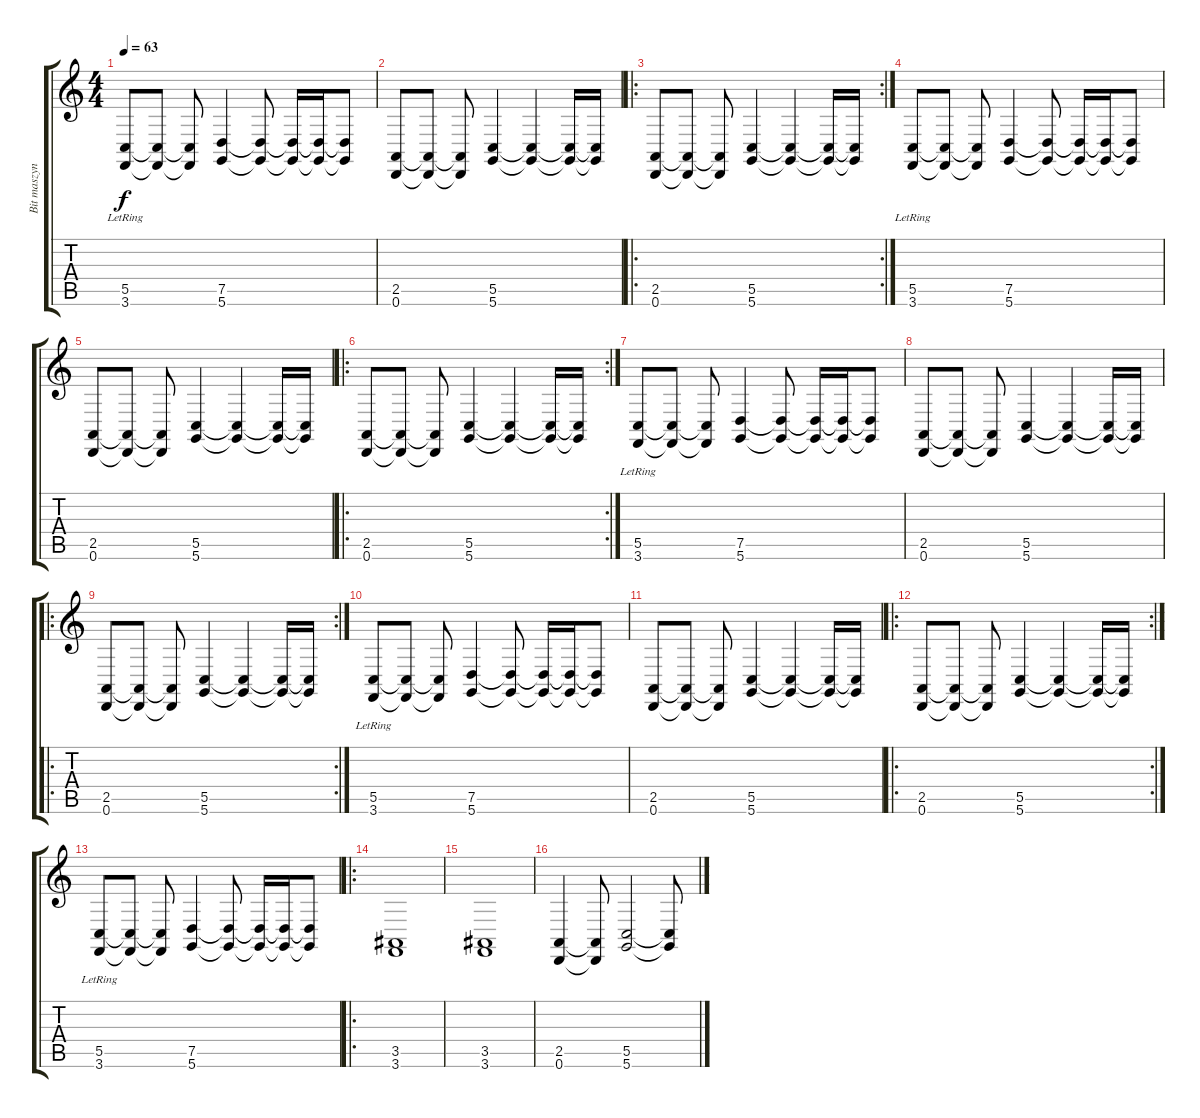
\track ("Bit maszyna" "Bit maszyn") {instrument choiraahs}
\staff {score tabs}
\tuning (D4 A3 F3 C3 G2 D2) {hide}
\ts (4 4)
\tempo 63
\clef g2
\ks c
(5.5 3.6{lr}).8{dy f} (5.5{t} 3.6{t}).8 (5.5{t} 3.6{t}).8 (7.5 5.6).4 (7.5{t} 5.6{t}).8 (7.5{t} 5.6{t}).16 (7.5{t} 5.6{t}).16 (7.5{t} 5.6{t}).8 |
(2.5 0.6).8 (2.5{t} 0.6{t}).8 (2.5{t} 0.6{t}).8 (5.5 5.6).4 (5.5{t} 5.6{t}).4 (5.5{t} 5.6{t}).16 (5.5{t} 5.6{t}).16 |
\ro
\rc 2
(2.5 0.6).8 (2.5{t} 0.6{t}).8 (2.5{t} 0.6{t}).8 (5.5 5.6).4 (5.5{t} 5.6{t}).4 (5.5{t} 5.6{t}).16 (5.5{t} 5.6{t}).16 |
(5.5 3.6{lr}).8 (5.5{t} 3.6{t}).8 (5.5{t} 3.6{t}).8 (7.5 5.6).4 (7.5{t} 5.6{t}).8 (7.5{t} 5.6{t}).16 (7.5{t} 5.6{t}).16 (7.5{t} 5.6{t}).8 |
(2.5 0.6).8 (2.5{t} 0.6{t}).8 (2.5{t} 0.6{t}).8 (5.5 5.6).4 (5.5{t} 5.6{t}).4 (5.5{t} 5.6{t}).16 (5.5{t} 5.6{t}).16 |
\ro
\rc 2
(2.5 0.6).8 (2.5{t} 0.6{t}).8 (2.5{t} 0.6{t}).8 (5.5 5.6).4 (5.5{t} 5.6{t}).4 (5.5{t} 5.6{t}).16 (5.5{t} 5.6{t}).16 |
(5.5 3.6{lr}).8 (5.5{t} 3.6{t}).8 (5.5{t} 3.6{t}).8 (7.5 5.6).4 (7.5{t} 5.6{t}).8 (7.5{t} 5.6{t}).16 (7.5{t} 5.6{t}).16 (7.5{t} 5.6{t}).8 |
(2.5 0.6).8 (2.5{t} 0.6{t}).8 (2.5{t} 0.6{t}).8 (5.5 5.6).4 (5.5{t} 5.6{t}).4 (5.5{t} 5.6{t}).16 (5.5{t} 5.6{t}).16 |
\ro
\rc 2
(2.5 0.6).8 (2.5{t} 0.6{t}).8 (2.5{t} 0.6{t}).8 (5.5 5.6).4 (5.5{t} 5.6{t}).4 (5.5{t} 5.6{t}).16 (5.5{t} 5.6{t}).16 |
(5.5 3.6{lr}).8 (5.5{t} 3.6{t}).8 (5.5{t} 3.6{t}).8 (7.5 5.6).4 (7.5{t} 5.6{t}).8 (7.5{t} 5.6{t}).16 (7.5{t} 5.6{t}).16 (7.5{t} 5.6{t}).8 |
(2.5 0.6).8 (2.5{t} 0.6{t}).8 (2.5{t} 0.6{t}).8 (5.5 5.6).4 (5.5{t} 5.6{t}).4 (5.5{t} 5.6{t}).16 (5.5{t} 5.6{t}).16 |
\ro
\rc 2
(2.5 0.6).8 (2.5{t} 0.6{t}).8 (2.5{t} 0.6{t}).8 (5.5 5.6).4 (5.5{t} 5.6{t}).4 (5.5{t} 5.6{t}).16 (5.5{t} 5.6{t}).16 |
(5.5 3.6{lr}).8 (5.5{t} 3.6{t}).8 (5.5{t} 3.6{t}).8 (7.5 5.6).4 (7.5{t} 5.6{t}).8 (7.5{t} 5.6{t}).16 (7.5{t} 5.6{t}).16 (7.5{t} 5.6{t}).8 |
\ro
(3.5 3.6).1 |
(3.5 3.6).1 |
(2.5 0.6).4 (2.5{t} 0.6{t}).8 (5.5 5.6).2 (5.5{t} 5.6{t}).8
